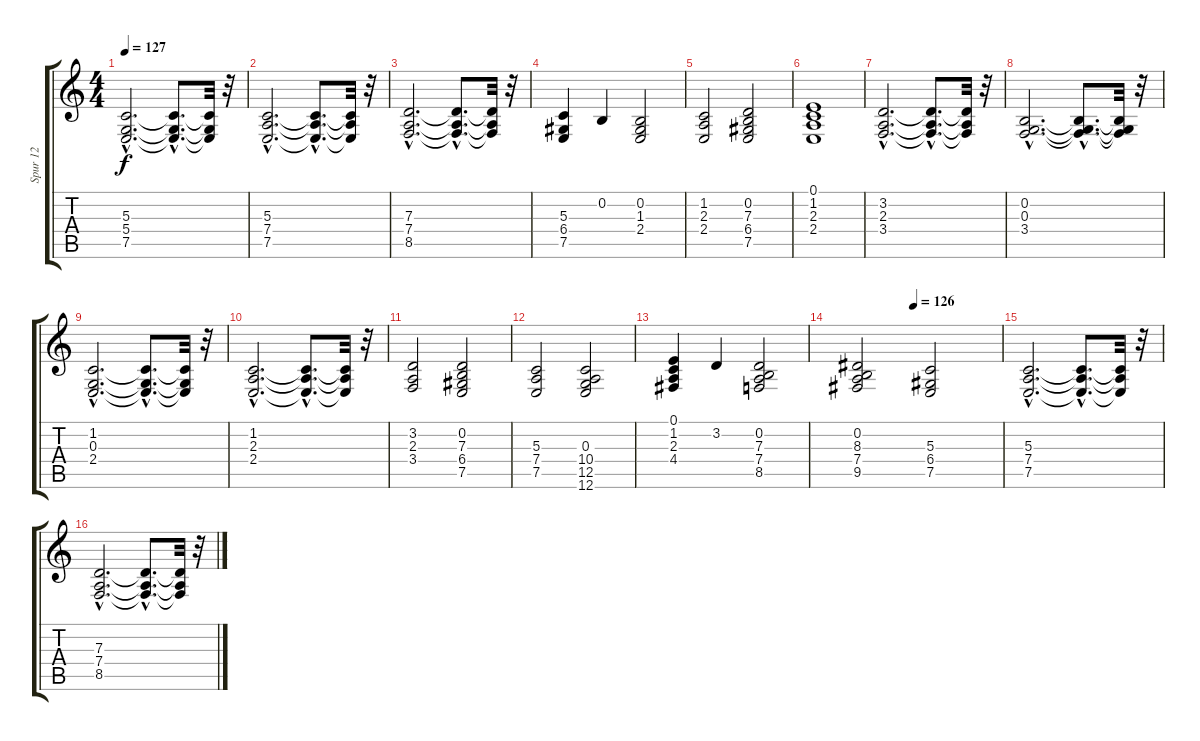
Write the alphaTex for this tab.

\track ("Spur 12" "Spur 12") {instrument pad2warm}
\staff {score tabs}
\tuning (E4 B3 G3 D3 A2 E2) {hide}
\ts (4 4)
\tempo 127
\clef g2
\ks c
(5.3{hac} 5.4{hac} 7.5{hac}).2{d dy f} (5.3{hac t} 5.4{hac t} 7.5{hac t}).8{d} (5.3{t} 5.4{t} 7.5{t}).32 r.32 |
(5.3{hac} 7.4{hac} 7.5{hac}).2{d} (5.3{hac t} 7.4{hac t} 7.5{hac t}).8{d} (5.3{t} 7.4{t} 7.5{t}).32 r.32 |
(7.3{hac} 7.4{hac} 8.5{hac}).2{d} (7.3{hac t} 7.4{hac t} 8.5{hac t}).8{d} (7.3{t} 7.4{t} 8.5{t}).32 r.32 |
(5.3 6.4 7.5).4 0.2.4 (0.2 1.3 2.4).2 |
(1.2 2.3 2.4).2 (0.2 7.3 6.4 7.5).2 |
(0.1 1.2 2.3 2.4).1 |
(3.2{hac} 2.3{hac} 3.4{hac}).2{d} (3.2{hac t} 2.3{hac t} 3.4{hac t}).8{d} (3.2{t} 2.3{t} 3.4{t}).32 r.32 |
(0.2{hac} 0.3{hac} 3.4{hac}).2{d} (0.2{hac t} 0.3{hac t} 3.4{hac t}).8{d} (0.2{t} 0.3{t} 3.4{t}).32 r.32 |
(1.2{hac} 0.3{hac} 2.4{hac}).2{d} (1.2{hac t} 0.3{hac t} 2.4{hac t}).8{d} (1.2{t} 0.3{t} 2.4{t}).32 r.32 |
(1.2{hac} 2.3{hac} 2.4{hac}).2{d} (1.2{hac t} 2.3{hac t} 2.4{hac t}).8{d} (1.2{t} 2.3{t} 2.4{t}).32 r.32 |
(3.2 2.3 3.4).2 (0.2 7.3 6.4 7.5).2 |
(5.3 7.4 7.5).2 (0.3 10.4 12.5 12.6).2 |
(0.1 1.2 2.3 4.4).4 3.2.4 (0.2 7.3 7.4 8.5).2 |
\tempo (126 0.375)
(0.2 8.3 7.4 9.5).2 (5.3 6.4 7.5).2 |
(5.3{hac} 7.4{hac} 7.5{hac}).2{d} (5.3{hac t} 7.4{hac t} 7.5{hac t}).8{d} (5.3{t} 7.4{t} 7.5{t}).32 r.32 |
(7.3{hac} 7.4{hac} 8.5{hac}).2{d} (7.3{hac t} 7.4{hac t} 8.5{hac t}).8{d} (7.3{t} 7.4{t} 8.5{t}).32 r.32
